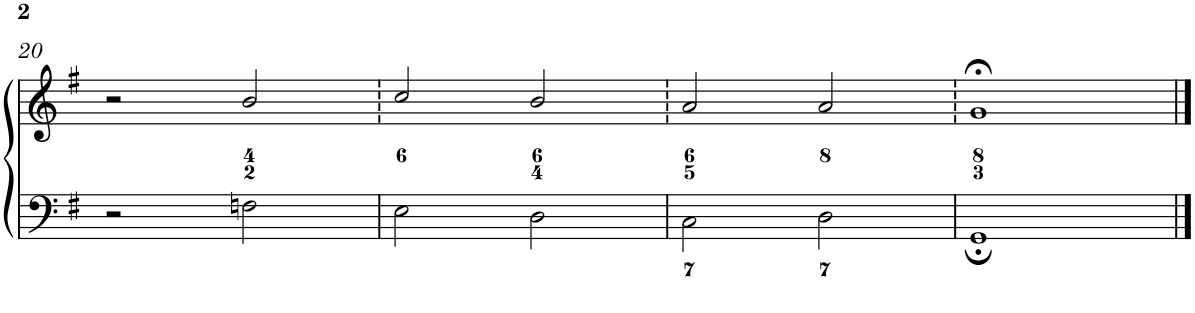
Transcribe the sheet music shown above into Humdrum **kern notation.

**kern	**kern
*part1	*part1
*staff2	*staff1
*I"Piano	*
*I'Pno.	*
!!LO:PB:g=z
*clefF4	*clefG2
*k[f#]	*k[f#]
*G:	*G:
*M4/4	*M4/4
*met(c)	*met(c)
=20	=20
2r	2r
2Fn\	2b/
=21	=21
2E\	2cc/
2D\	2b/
=22	=22
2C\	2a/
2D\	2a/
=23	=23
1GG;	1g;<
==	==
*-	*-
